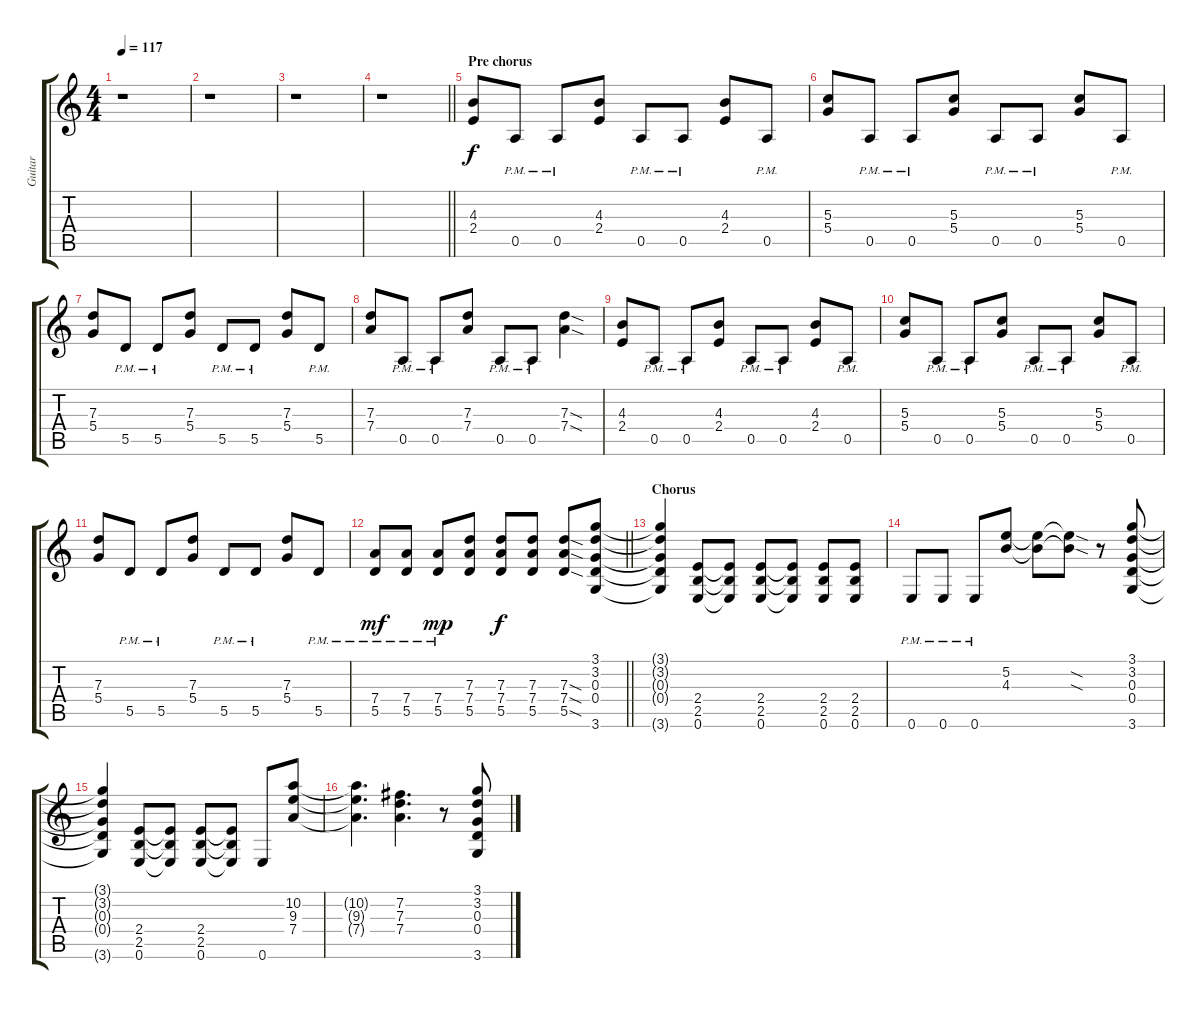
\track ("Guitar " "Guitar ") {instrument overdrivenguitar}
\staff {score tabs}
\tuning (E4 B3 G3 D3 A2 E2) {hide}
\ts (4 4)
\tempo 117
\clef g2
\ks c
r.1{dy f} |
r.1 |
r.1 |
\barLineRight lightlight
r.1 |
\section ("" "Pre chorus")
(4.3 2.4).8 0.5{pm}.8 0.5{pm}.8 (4.3 2.4).8 0.5{pm}.8 0.5{pm}.8 (4.3 2.4).8 0.5{pm}.8 |
(5.3 5.4).8 0.5{pm}.8 0.5{pm}.8 (5.3 5.4).8 0.5{pm}.8 0.5{pm}.8 (5.3 5.4).8 0.5{pm}.8 |
(7.3 5.4).8 5.5{pm}.8 5.5{pm}.8 (7.3 5.4).8 5.5{pm}.8 5.5{pm}.8 (7.3 5.4).8 5.5{pm}.8 |
(7.3 7.4).8 0.5{pm}.8 0.5{pm}.8 (7.3 7.4).8 0.5{pm}.8 0.5{pm}.8 (7.3{sod} 7.4{sod}).4 |
(4.3 2.4).8 0.5{pm}.8 0.5{pm}.8 (4.3 2.4).8 0.5{pm}.8 0.5{pm}.8 (4.3 2.4).8 0.5{pm}.8 |
(5.3 5.4).8 0.5{pm}.8 0.5{pm}.8 (5.3 5.4).8 0.5{pm}.8 0.5{pm}.8 (5.3 5.4).8 0.5{pm}.8 |
(7.3 5.4).8 5.5{pm}.8 5.5{pm}.8 (7.3 5.4).8 5.5{pm}.8 5.5{pm}.8 (7.3 5.4).8 5.5{pm}.8 |
\barLineRight lightlight
(7.4{pm} 5.5{pm}).8{dy mf} (7.4{pm} 5.5{pm}).8 (7.4 5.5{pm}).8{dy mp} (7.3 7.4 5.5).8 (7.3 7.4 5.5).8{dy f} (7.3 7.4 5.5).8 (7.3{sod} 7.4{sod} 5.5{sod}).8 (3.1 3.2 0.3 0.4 3.6).8 |
\section ("" "Chorus")
(3.1{t} 3.2{t} 0.3{t} 0.4{t} 3.6{t}).4 (2.4 2.5 0.6).8 (2.4{t} 2.5{t} 0.6{t}).8 (2.4 2.5 0.6).8 (2.4{t} 2.5{t} 0.6{t}).8 (2.4 2.5 0.6).8 (2.4 2.5 0.6).8 |
0.6{pm}.8 0.6{pm}.8 0.6{pm}.8 (5.2 4.3).8 (5.2{t} 4.3{t}).8 (5.2{sod t} 4.3{sod t}).8 r.8 (3.1 3.2 0.3 0.4 3.6).8 |
(3.1{t} 3.2{t} 0.3{t} 0.4{t} 3.6{t}).4 (2.4 2.5 0.6).8 (2.4{t} 2.5{t} 0.6{t}).8 (2.4 2.5 0.6).8 (2.4{t} 2.5{t} 0.6{t}).8 0.6.8 (10.2 9.3 7.4).8 |
(10.2{t} 9.3{t} 7.4{t}).4{d} (7.2 7.3 7.4).4{d} r.8 (3.1 3.2 0.3 0.4 3.6).8
